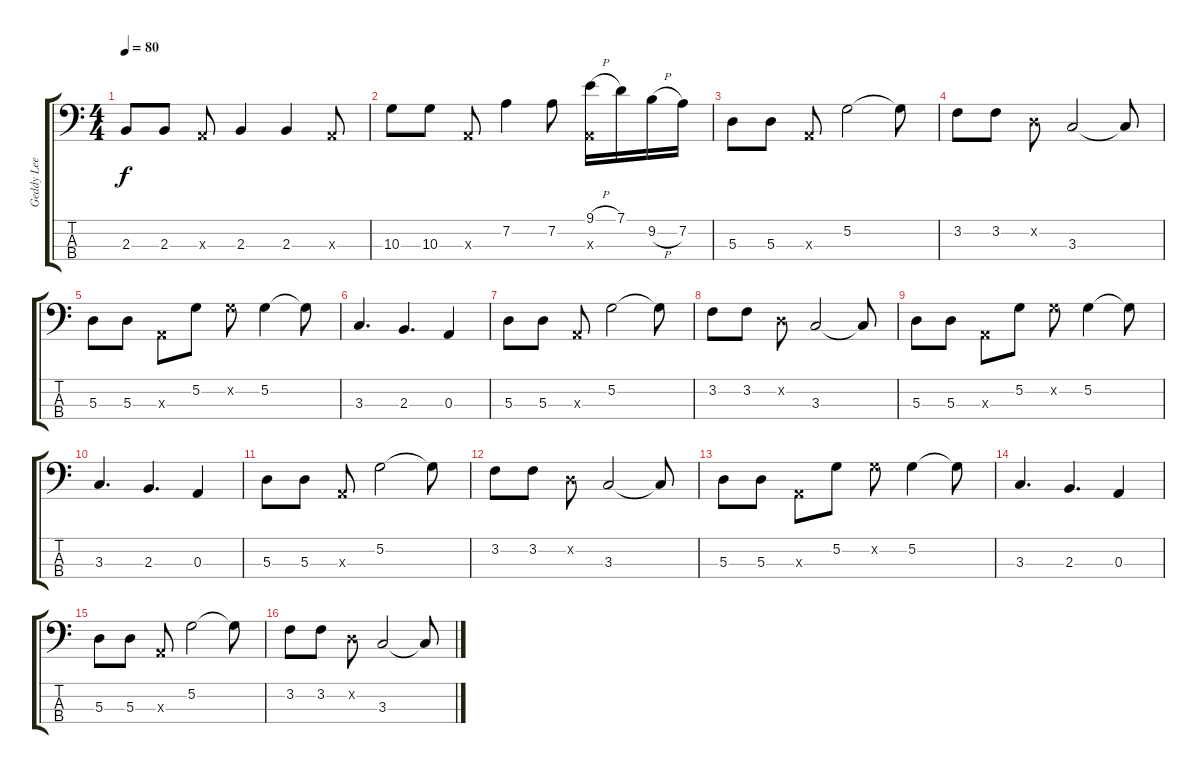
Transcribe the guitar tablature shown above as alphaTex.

\track ("Geddy Lee" "Geddy Lee") {instrument electricbassfinger}
\staff {score tabs}
\tuning (G2 D2 A1 E1) {hide}
\ts (4 4)
\tempo 80
\clef f4
\ks c
2.3.8{dy f} 2.3.8 0.3{x}.8 2.3.4 2.3.4 0.3{x}.8 |
10.3.8 10.3.8 0.3{x}.8 7.2.4 7.2.8 (9.1{h} 0.3{x}).16 7.1.16 9.2{h}.16 7.2.16 |
5.3.8 5.3.8 0.3{x}.8 5.2.2 5.2{t}.8 |
3.2.8 3.2.8 0.2{x}.8 3.3.2 3.3{t}.8 |
5.3.8 5.3.8 0.3{x}.8 5.2.8 5.2{x}.8 5.2.4 5.2{t}.8 |
3.3.4{d} 2.3.4{d} 0.3.4 |
5.3.8 5.3.8 0.3{x}.8 5.2.2 5.2{t}.8 |
3.2.8 3.2.8 0.2{x}.8 3.3.2 3.3{t}.8 |
5.3.8 5.3.8 0.3{x}.8 5.2.8 5.2{x}.8 5.2.4 5.2{t}.8 |
3.3.4{d} 2.3.4{d} 0.3.4 |
5.3.8 5.3.8 0.3{x}.8 5.2.2 5.2{t}.8 |
3.2.8 3.2.8 0.2{x}.8 3.3.2 3.3{t}.8 |
5.3.8 5.3.8 0.3{x}.8 5.2.8 5.2{x}.8 5.2.4 5.2{t}.8 |
3.3.4{d} 2.3.4{d} 0.3.4 |
5.3.8 5.3.8 0.3{x}.8 5.2.2 5.2{t}.8 |
3.2.8 3.2.8 0.2{x}.8 3.3.2 3.3{t}.8
